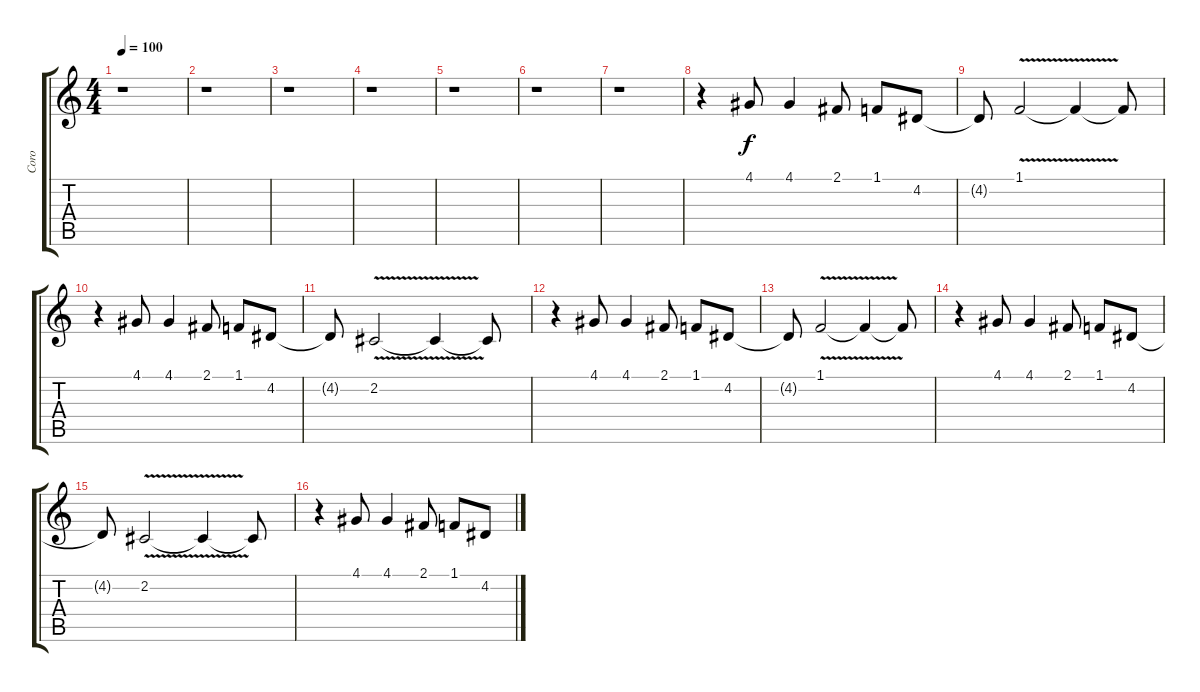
\track ("Coro" "Coro") {instrument choiraahs}
\staff {score tabs}
\tuning (E4 B3 G3 D3 A2 E2) {hide}
\ts (4 4)
\tempo 100
\clef g2
\ks c
r.1{dy f} |
r.1 |
r.1 |
r.1 |
r.1 |
r.1 |
r.1 |
r.4 4.1.8 4.1.4 2.1.8 1.1.8 4.2.8 |
4.2{t}.8 1.1{v}.2 1.1{t}.4 1.1{t}.8 |
r.4 4.1.8 4.1.4 2.1.8 1.1.8 4.2.8 |
4.2{t}.8 2.2{v}.2 2.2{t}.4 2.2{t}.8 |
r.4 4.1.8 4.1.4 2.1.8 1.1.8 4.2.8 |
4.2{t}.8 1.1{v}.2 1.1{t}.4 1.1{t}.8 |
r.4 4.1.8 4.1.4 2.1.8 1.1.8 4.2.8 |
4.2{t}.8 2.2{v}.2 2.2{t}.4 2.2{t}.8 |
r.4 4.1.8 4.1.4 2.1.8 1.1.8 4.2.8
